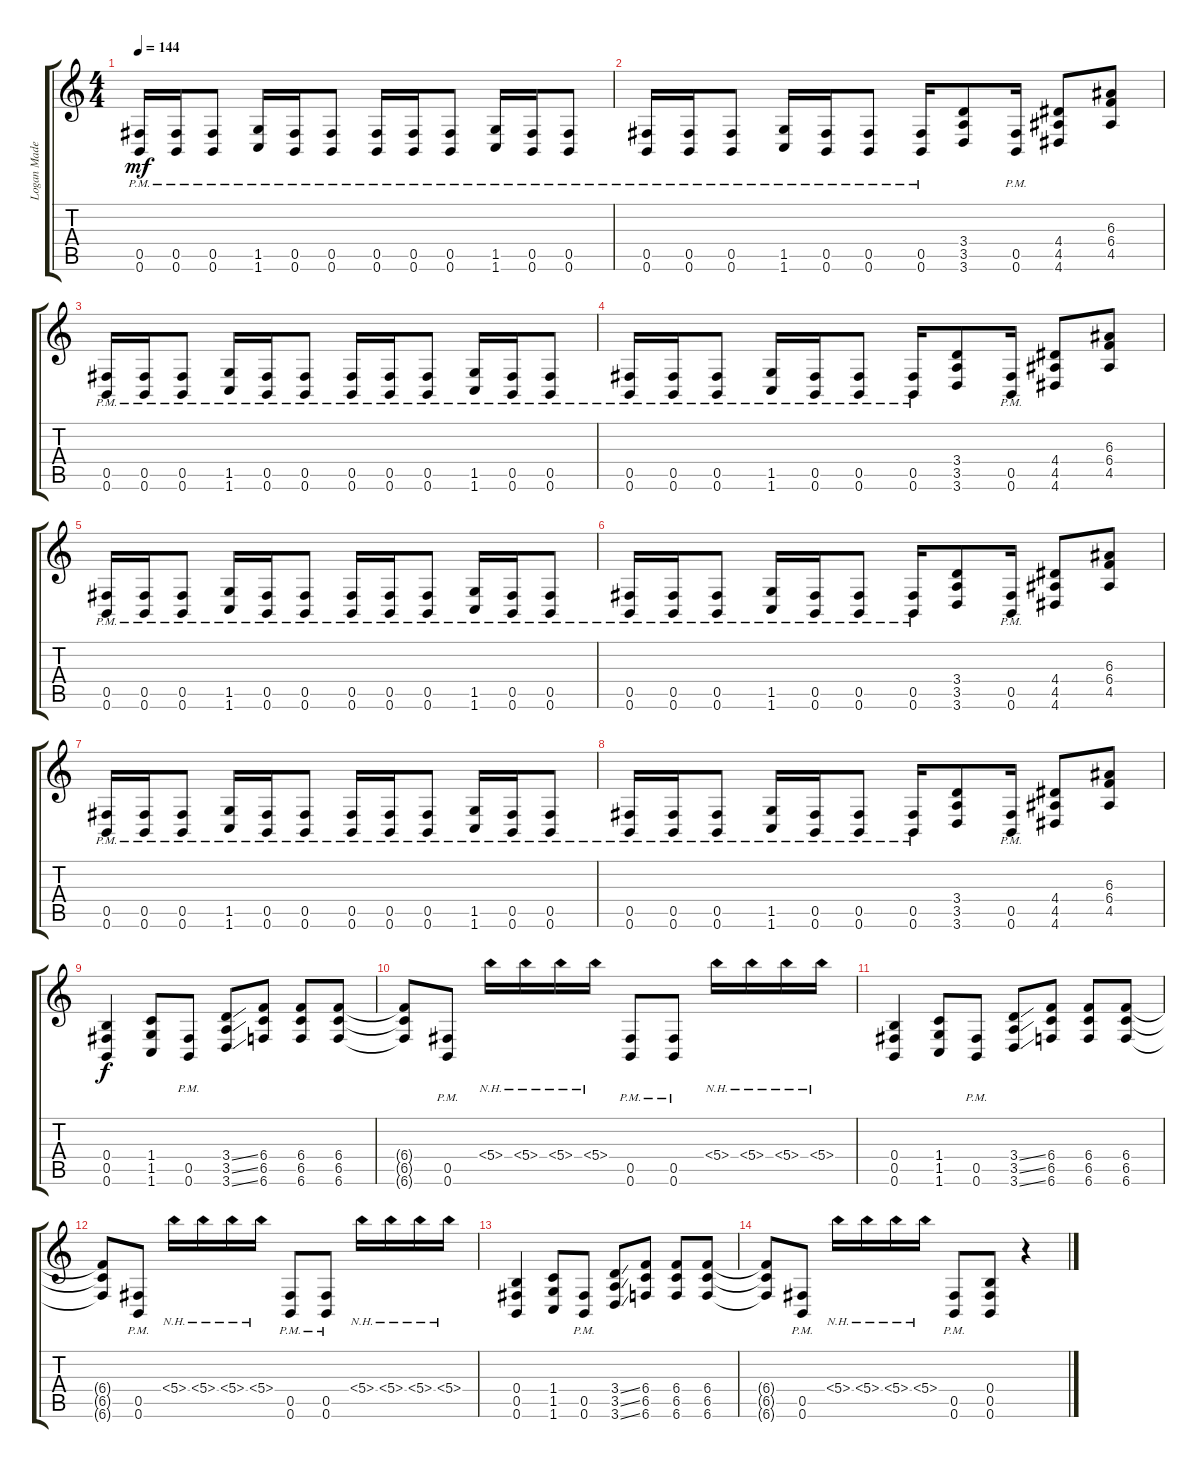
\track ("Logan Mader" "Logan Made") {instrument distortionguitar}
\staff {score tabs}
\tuning (Db4 Ab3 E3 B2 Gb2 B1) {hide}
\ts (4 4)
\tempo 144
\clef g2
\ks c
(0.5{pm} 0.6{pm}).16{dy mf} (0.5{pm} 0.6{pm}).16 (0.5{pm} 0.6{pm}).8 (1.5{pm} 1.6{pm}).16 (0.5{pm} 0.6{pm}).16 (0.5{pm} 0.6{pm}).8 (0.5{pm} 0.6{pm}).16 (0.5{pm} 0.6{pm}).16 (0.5{pm} 0.6{pm}).8 (1.5{pm} 1.6{pm}).16 (0.5{pm} 0.6{pm}).16 (0.5{pm} 0.6{pm}).8 |
(0.5{pm} 0.6{pm}).16 (0.5{pm} 0.6{pm}).16 (0.5{pm} 0.6{pm}).8 (1.5{pm} 1.6{pm}).16 (0.5{pm} 0.6{pm}).16 (0.5{pm} 0.6{pm}).8 (0.5{pm} 0.6{pm}).16 (3.4 3.5 3.6).8 (0.5{pm} 0.6{pm}).16 (4.4 4.5 4.6).8 (6.3 6.4 4.5).8 |
(0.5{pm} 0.6{pm}).16 (0.5{pm} 0.6{pm}).16 (0.5{pm} 0.6{pm}).8 (1.5{pm} 1.6{pm}).16 (0.5{pm} 0.6{pm}).16 (0.5{pm} 0.6{pm}).8 (0.5{pm} 0.6{pm}).16 (0.5{pm} 0.6{pm}).16 (0.5{pm} 0.6{pm}).8 (1.5{pm} 1.6{pm}).16 (0.5{pm} 0.6{pm}).16 (0.5{pm} 0.6{pm}).8 |
(0.5{pm} 0.6{pm}).16 (0.5{pm} 0.6{pm}).16 (0.5{pm} 0.6{pm}).8 (1.5{pm} 1.6{pm}).16 (0.5{pm} 0.6{pm}).16 (0.5{pm} 0.6{pm}).8 (0.5{pm} 0.6{pm}).16 (3.4 3.5 3.6).8 (0.5{pm} 0.6{pm}).16 (4.4 4.5 4.6).8 (6.3 6.4 4.5).8 |
(0.5{pm} 0.6{pm}).16 (0.5{pm} 0.6{pm}).16 (0.5{pm} 0.6{pm}).8 (1.5{pm} 1.6{pm}).16 (0.5{pm} 0.6{pm}).16 (0.5{pm} 0.6{pm}).8 (0.5{pm} 0.6{pm}).16 (0.5{pm} 0.6{pm}).16 (0.5{pm} 0.6{pm}).8 (1.5{pm} 1.6{pm}).16 (0.5{pm} 0.6{pm}).16 (0.5{pm} 0.6{pm}).8 |
(0.5{pm} 0.6{pm}).16 (0.5{pm} 0.6{pm}).16 (0.5{pm} 0.6{pm}).8 (1.5{pm} 1.6{pm}).16 (0.5{pm} 0.6{pm}).16 (0.5{pm} 0.6{pm}).8 (0.5{pm} 0.6{pm}).16 (3.4 3.5 3.6).8 (0.5{pm} 0.6{pm}).16 (4.4 4.5 4.6).8 (6.3 6.4 4.5).8 |
(0.5{pm} 0.6{pm}).16 (0.5{pm} 0.6{pm}).16 (0.5{pm} 0.6{pm}).8 (1.5{pm} 1.6{pm}).16 (0.5{pm} 0.6{pm}).16 (0.5{pm} 0.6{pm}).8 (0.5{pm} 0.6{pm}).16 (0.5{pm} 0.6{pm}).16 (0.5{pm} 0.6{pm}).8 (1.5{pm} 1.6{pm}).16 (0.5{pm} 0.6{pm}).16 (0.5{pm} 0.6{pm}).8 |
(0.5{pm} 0.6{pm}).16 (0.5{pm} 0.6{pm}).16 (0.5{pm} 0.6{pm}).8 (1.5{pm} 1.6{pm}).16 (0.5{pm} 0.6{pm}).16 (0.5{pm} 0.6{pm}).8 (0.5{pm} 0.6{pm}).16 (3.4 3.5 3.6).8 (0.5{pm} 0.6{pm}).16 (4.4 4.5 4.6).8 (6.3 6.4 4.5).8 |
(0.4 0.5 0.6).4{dy f} (1.4 1.5 1.6).8 (0.5{pm} 0.6{pm}).8 (3.4{ss} 3.5{ss} 3.6{ss}).8 (6.4 6.5 6.6).8 (6.4 6.5 6.6).8 (6.4 6.5 6.6).8 |
(6.4{t} 6.5{t} 6.6{t}).8 (0.5{pm} 0.6{pm}).8 5.4{nh}.16 5.4{nh}.16 5.4{nh}.16 5.4{nh}.16 (0.5{pm} 0.6{pm}).8 (0.5{pm} 0.6{pm}).8 5.4{nh}.16 5.4{nh}.16 5.4{nh}.16 5.4{nh}.16 |
(0.4 0.5 0.6).4 (1.4 1.5 1.6).8 (0.5{pm} 0.6{pm}).8 (3.4{ss} 3.5{ss} 3.6{ss}).8 (6.4 6.5 6.6).8 (6.4 6.5 6.6).8 (6.4 6.5 6.6).8 |
(6.4{t} 6.5{t} 6.6{t}).8 (0.5{pm} 0.6{pm}).8 5.4{nh}.16 5.4{nh}.16 5.4{nh}.16 5.4{nh}.16 (0.5{pm} 0.6{pm}).8 (0.5{pm} 0.6{pm}).8 5.4{nh}.16 5.4{nh}.16 5.4{nh}.16 5.4{nh}.16 |
(0.4 0.5 0.6).4 (1.4 1.5 1.6).8 (0.5{pm} 0.6{pm}).8 (3.4{ss} 3.5{ss} 3.6{ss}).8 (6.4 6.5 6.6).8 (6.4 6.5 6.6).8 (6.4 6.5 6.6).8 |
(6.4{t} 6.5{t} 6.6{t}).8 (0.5{pm} 0.6{pm}).8 5.4{nh}.16 5.4{nh}.16 5.4{nh}.16 5.4{nh}.16 (0.5{pm} 0.6{pm}).8 (0.4 0.5 0.6).8 r.4
